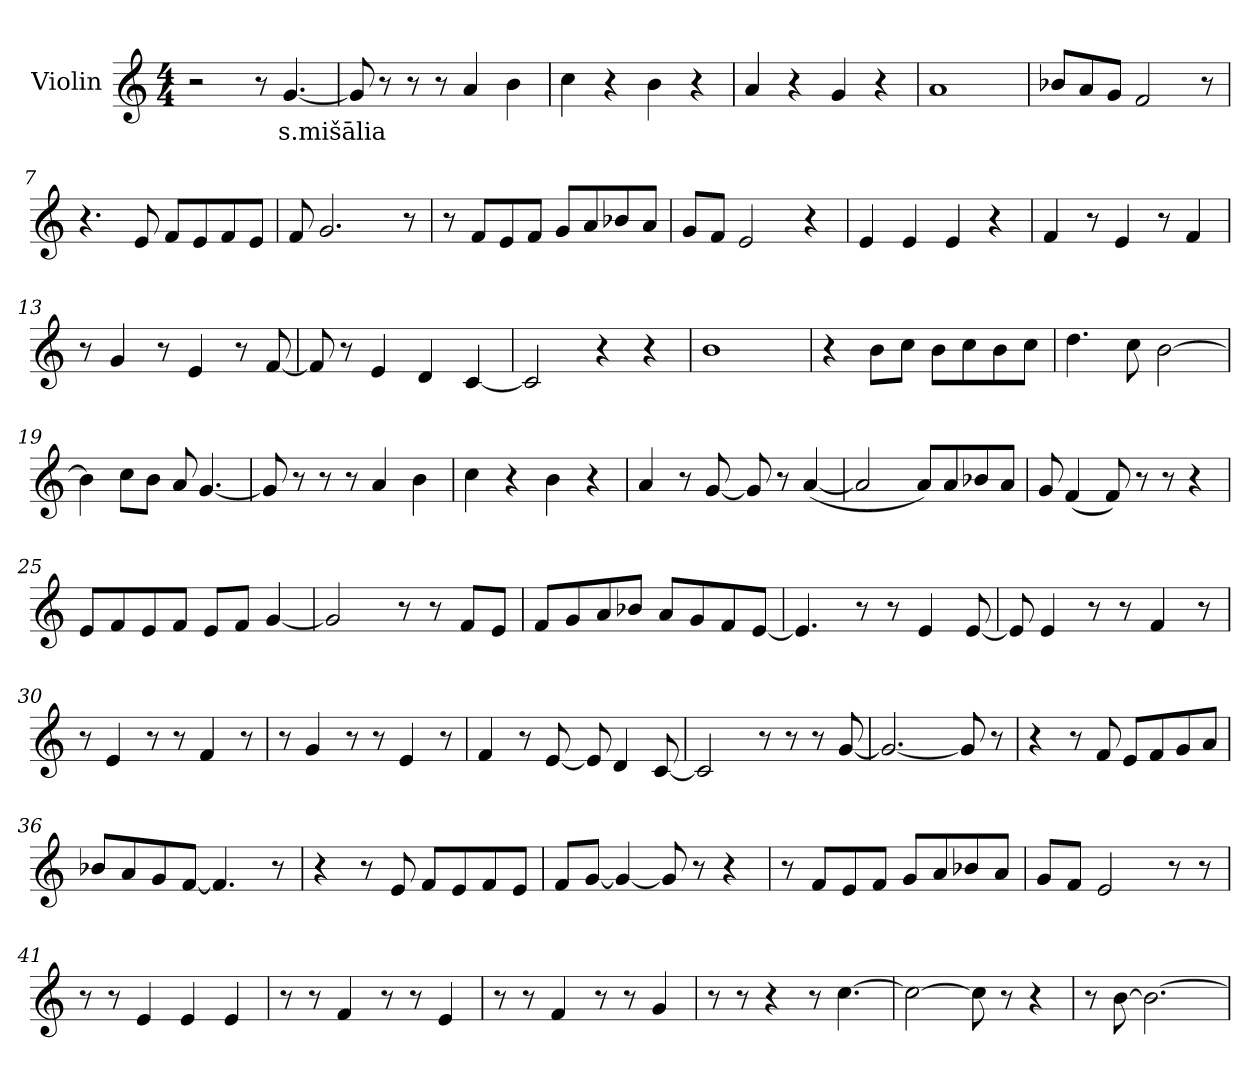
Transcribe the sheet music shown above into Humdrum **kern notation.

**kern	**text
*part1	*part1
*staff1	*staff1
*I"Violin	*
*clefG2	*
*k[]	*
*M4/4	*
*MM120	*
=1	=1
2r	.
8r	.
!	!LO:LY:b
[4.g/	s.mišālia
=2	=2
8g/]	.
8r	.
8r	.
8r	.
4a/	.
4b\	.
=3	=3
4cc\	.
4r	.
4b\	.
4r	.
=4	=4
4a/	.
4r	.
4g/	.
4r	.
=5	=5
1a	.
!!LO:LB:g=z
=6	=6
8b-X/L	.
8a/	.
8g/J	.
2f/	.
8r	.
=7	=7
4.r	.
8e/	.
8f/L	.
8e/	.
8f/	.
8e/J	.
=8	=8
8f/	.
2.g/	.
8r	.
=9	=9
8r	.
8f/L	.
8e/	.
8f/J	.
8g/L	.
8a/	.
8b-X/	.
8a/J	.
=10	=10
8g/L	.
8f/J	.
2e/	.
4r	.
!!LO:LB:g=z
=11	=11
4e/	.
4e/	.
4e/	.
4r	.
=12	=12
4f/	.
8r	.
4e/	.
8r	.
4f/	.
=13	=13
8r	.
4g/	.
8r	.
4e/	.
8r	.
[8f/	.
=14	=14
8f/]	.
8r	.
4e/	.
4d/	.
[4c/	.
=15	=15
2c/]	.
4r	.
4r	.
=16	=16
1b	.
!!LO:LB:g=z
=17	=17
4r	.
8b\L	.
8cc\J	.
8b\L	.
8cc\	.
8b\	.
8cc\J	.
=18	=18
4.dd\	.
8cc\	.
[2b\	.
=19	=19
4b\]	.
8cc\L	.
8b\J	.
8a/	.
[4.g/	.
=20	=20
8g/]	.
8r	.
8r	.
8r	.
4a/	.
4b\	.
=21	=21
4cc\	.
4r	.
4b\	.
4r	.
!!LO:LB:g=z
=22	=22
4a/	.
8r	.
[8g/	.
8g/]	.
8r	.
([4a/	.
=23	=23
2a/]	.
8a/L)	.
8a/	.
8b-X/	.
8a/J	.
=24	=24
8g/	.
(4f/	.
8f/)	.
8r	.
8r	.
4r	.
=25	=25
8e/L	.
8f/	.
8e/	.
8f/J	.
8e/L	.
8f/J	.
[4g/	.
=26	=26
2g/]	.
8r	.
8r	.
8f/L	.
8e/J	.
!!LO:LB:g=z
=27	=27
8f/L	.
8g/	.
8a/	.
8b-X/J	.
8a/L	.
8g/	.
8f/	.
[8e/J	.
=28	=28
4.e/]	.
8r	.
8r	.
4e/	.
[8e/	.
=29	=29
8e/]	.
4e/	.
8r	.
8r	.
4f/	.
8r	.
=30	=30
8r	.
4e/	.
8r	.
8r	.
4f/	.
8r	.
=31	=31
8r	.
4g/	.
8r	.
8r	.
4e/	.
8r	.
!!LO:LB:g=z
=32	=32
4f/	.
8r	.
[8e/	.
8e/]	.
4d/	.
[8c/	.
=33	=33
2c/]	.
8r	.
8r	.
8r	.
[8g/	.
=34	=34
2.g/_	.
8g/]	.
8r	.
=35	=35
4r	.
8r	.
8f/	.
8e/L	.
8f/	.
8g/	.
8a/J	.
=36	=36
8b-X/L	.
8a/	.
8g/	.
[8f/J	.
4.f/]	.
8r	.
!!LO:PB:g=z
=37	=37
4r	.
8r	.
8e/	.
8f/L	.
8e/	.
8f/	.
8e/J	.
=38	=38
8f/L	.
[8g/J	.
4g/_	.
8g/]	.
8r	.
4r	.
=39	=39
8r	.
8f/L	.
8e/	.
8f/J	.
8g/L	.
8a/	.
8b-X/	.
8a/J	.
=40	=40
8g/L	.
8f/J	.
2e/	.
8r	.
8r	.
=41	=41
8r	.
8r	.
4e/	.
4e/	.
4e/	.
=42	=42
8r	.
8r	.
4f/	.
8r	.
8r	.
4e/	.
!!LO:LB:g=z
=43	=43
8r	.
8r	.
4f/	.
8r	.
8r	.
4g/	.
=44	=44
8r	.
8r	.
4r	.
8r	.
[4.cc\	.
=45	=45
2cc\_	.
8cc\]	.
8r	.
4r	.
=46	=46
8r	.
[8b\	.
2.b\_	.
=	=
*-	*-
